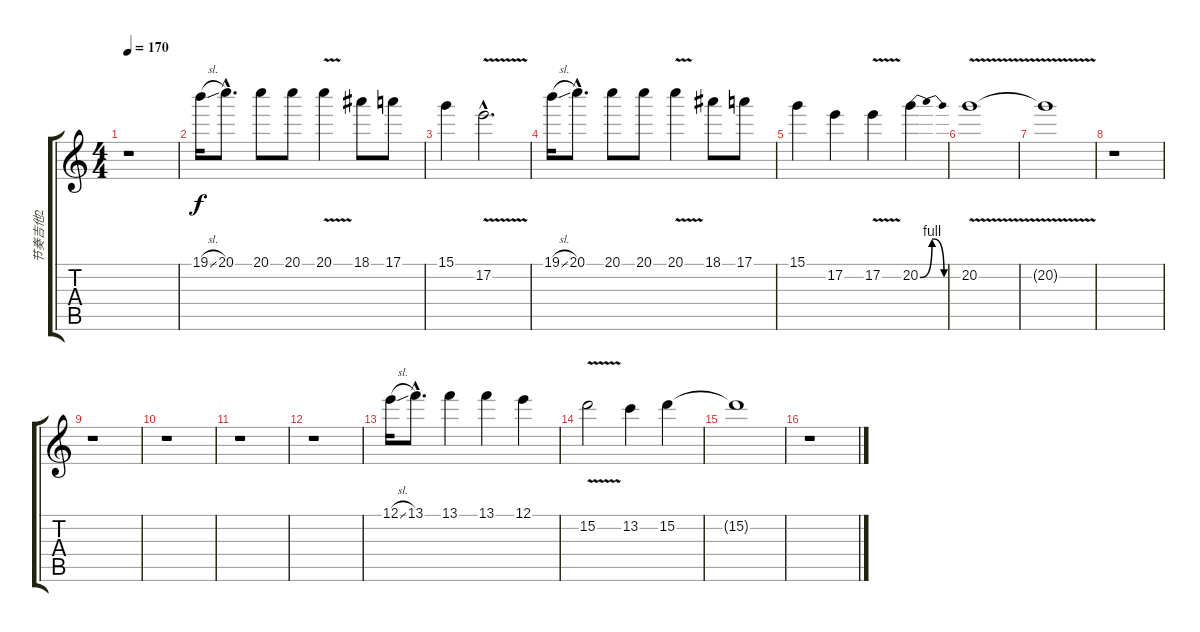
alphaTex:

\track ("节奏吉他2" "节奏吉他2") {instrument overdrivenguitar}
\staff {score tabs}
\tuning (E4 B3 G3 D3 A2 E2) {hide}
\ts (4 4)
\tempo 170
\clef g2
\ks c
r.1{dy f} |
19.1{sl}.16 20.1{hac}.8{d} 20.1.8 20.1.8 20.1{v}.4 18.1.8 17.1.8 |
15.1.4 17.2{v hac}.2{d} |
19.1{sl}.16 20.1{hac}.8{d} 20.1.8 20.1.8 20.1{v}.4 18.1.8 17.1.8 |
15.1.4 17.2.4 17.2{v}.4 20.2{be (bendrelease 0 0 15 4 30 4 60 0)}.4 |
20.2{v}.1 |
20.2{t}.1 |
r.1 |
r.1 |
r.1 |
r.1 |
r.1 |
12.1{sl}.16 13.1{hac}.8{d} 13.1.4 13.1.4 12.1.4 |
15.2{v}.2 13.2.4 15.2.4 |
15.2{t}.1 |
r.1
